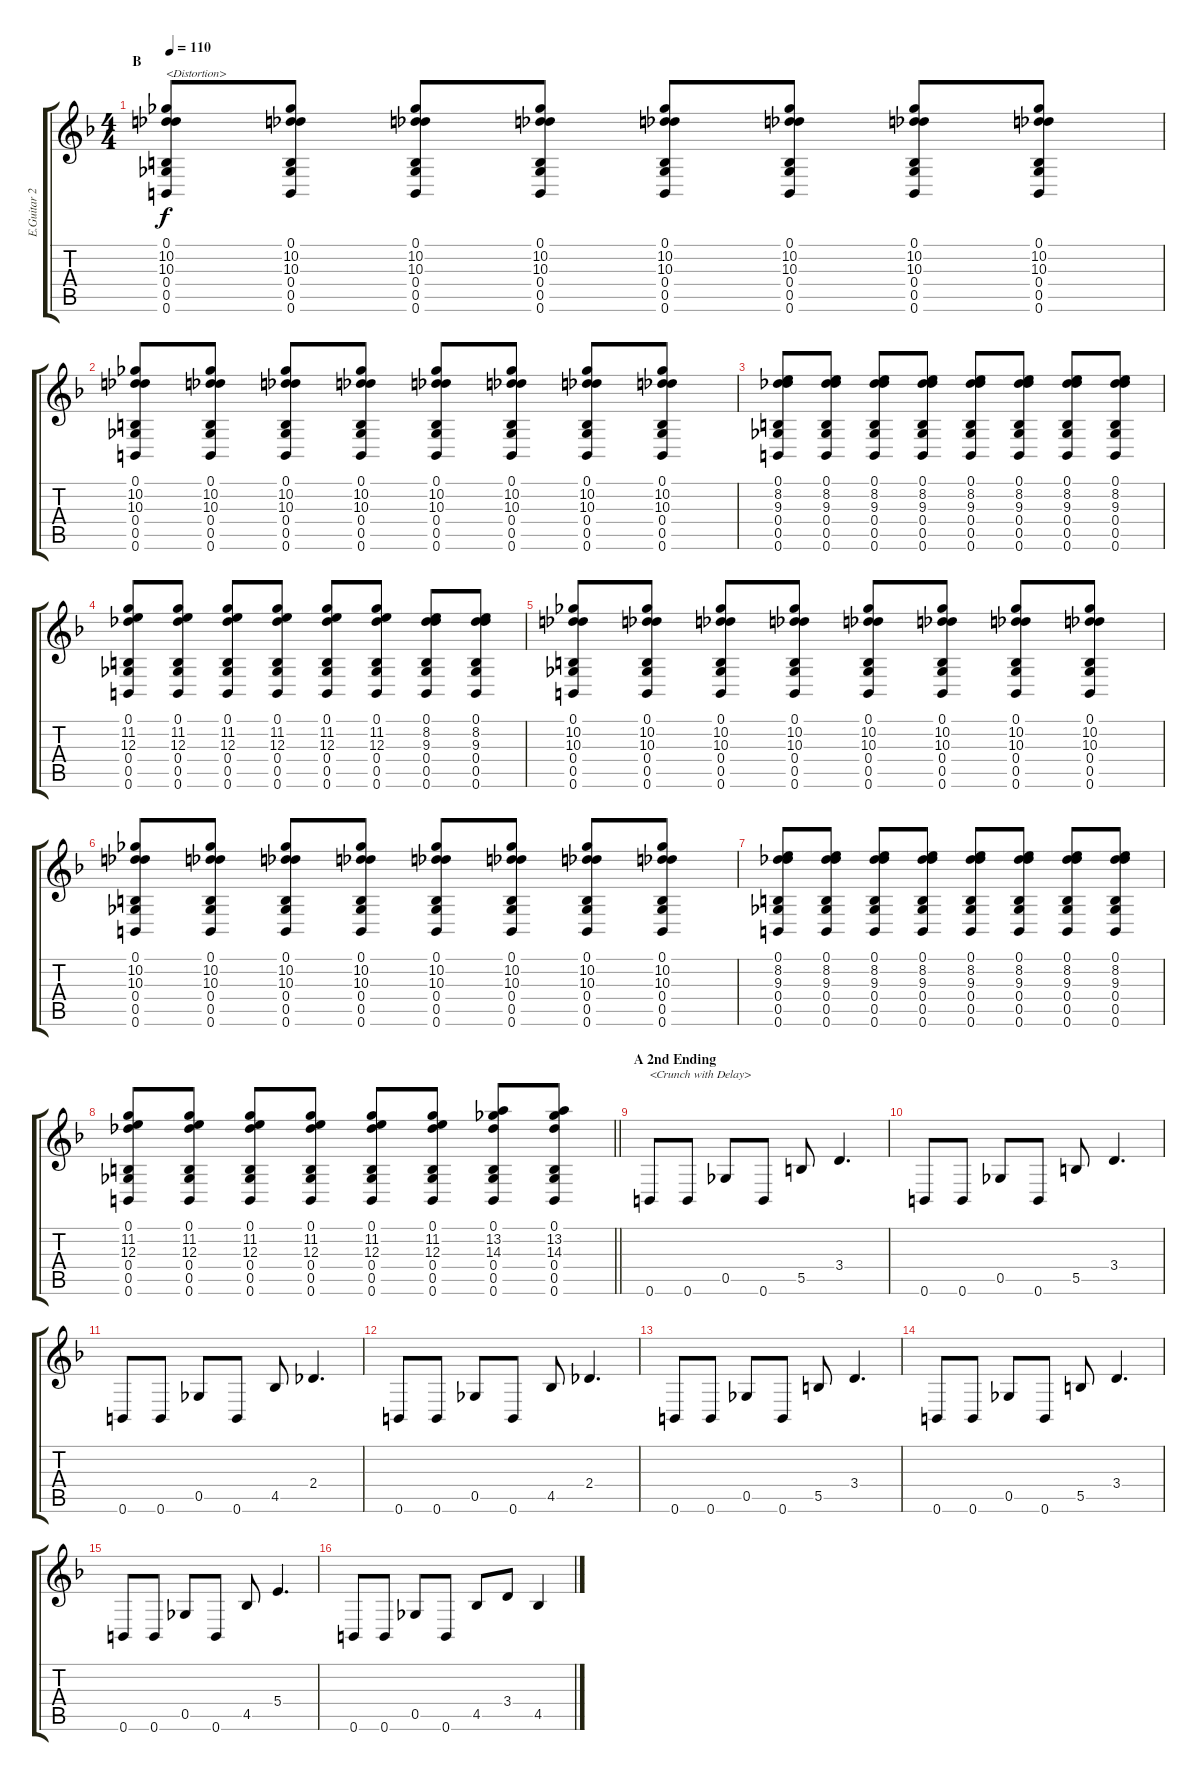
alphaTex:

\track ("E.Guitar 2 Uruha" "E.Guitar 2") {instrument distortionguitar}
\staff {score tabs}
\tuning (Db4 Ab3 E3 B2 Gb2 B1) {hide}
\ts (4 4)
\section ("" "B")
\tempo 110
\clef g2
\ks f
(0.1 10.2 10.3 0.4 0.5 0.6).8{txt "<Distortion>" dy f volume 11 instrument distortionguitar} (0.1 10.2 10.3 0.4 0.5 0.6).8 (0.1 10.2 10.3 0.4 0.5 0.6).8 (0.1 10.2 10.3 0.4 0.5 0.6).8 (0.1 10.2 10.3 0.4 0.5 0.6).8 (0.1 10.2 10.3 0.4 0.5 0.6).8 (0.1 10.2 10.3 0.4 0.5 0.6).8 (0.1 10.2 10.3 0.4 0.5 0.6).8 |
(0.1 10.2 10.3 0.4 0.5 0.6).8 (0.1 10.2 10.3 0.4 0.5 0.6).8 (0.1 10.2 10.3 0.4 0.5 0.6).8 (0.1 10.2 10.3 0.4 0.5 0.6).8 (0.1 10.2 10.3 0.4 0.5 0.6).8 (0.1 10.2 10.3 0.4 0.5 0.6).8 (0.1 10.2 10.3 0.4 0.5 0.6).8 (0.1 10.2 10.3 0.4 0.5 0.6).8 |
(0.1 8.2 9.3 0.4 0.5 0.6).8 (0.1 8.2 9.3 0.4 0.5 0.6).8 (0.1 8.2 9.3 0.4 0.5 0.6).8 (0.1 8.2 9.3 0.4 0.5 0.6).8 (0.1 8.2 9.3 0.4 0.5 0.6).8 (0.1 8.2 9.3 0.4 0.5 0.6).8 (0.1 8.2 9.3 0.4 0.5 0.6).8 (0.1 8.2 9.3 0.4 0.5 0.6).8 |
(0.1 11.2 12.3 0.4 0.5 0.6).8 (0.1 11.2 12.3 0.4 0.5 0.6).8 (0.1 11.2 12.3 0.4 0.5 0.6).8 (0.1 11.2 12.3 0.4 0.5 0.6).8 (0.1 11.2 12.3 0.4 0.5 0.6).8 (0.1 11.2 12.3 0.4 0.5 0.6).8 (0.1 8.2 9.3 0.4 0.5 0.6).8 (0.1 8.2 9.3 0.4 0.5 0.6).8 |
(0.1 10.2 10.3 0.4 0.5 0.6).8 (0.1 10.2 10.3 0.4 0.5 0.6).8 (0.1 10.2 10.3 0.4 0.5 0.6).8 (0.1 10.2 10.3 0.4 0.5 0.6).8 (0.1 10.2 10.3 0.4 0.5 0.6).8 (0.1 10.2 10.3 0.4 0.5 0.6).8 (0.1 10.2 10.3 0.4 0.5 0.6).8 (0.1 10.2 10.3 0.4 0.5 0.6).8 |
(0.1 10.2 10.3 0.4 0.5 0.6).8 (0.1 10.2 10.3 0.4 0.5 0.6).8 (0.1 10.2 10.3 0.4 0.5 0.6).8 (0.1 10.2 10.3 0.4 0.5 0.6).8 (0.1 10.2 10.3 0.4 0.5 0.6).8 (0.1 10.2 10.3 0.4 0.5 0.6).8 (0.1 10.2 10.3 0.4 0.5 0.6).8 (0.1 10.2 10.3 0.4 0.5 0.6).8 |
(0.1 8.2 9.3 0.4 0.5 0.6).8 (0.1 8.2 9.3 0.4 0.5 0.6).8 (0.1 8.2 9.3 0.4 0.5 0.6).8 (0.1 8.2 9.3 0.4 0.5 0.6).8 (0.1 8.2 9.3 0.4 0.5 0.6).8 (0.1 8.2 9.3 0.4 0.5 0.6).8 (0.1 8.2 9.3 0.4 0.5 0.6).8 (0.1 8.2 9.3 0.4 0.5 0.6).8 |
\barLineRight lightlight
(0.1 11.2 12.3 0.4 0.5 0.6).8 (0.1 11.2 12.3 0.4 0.5 0.6).8 (0.1 11.2 12.3 0.4 0.5 0.6).8 (0.1 11.2 12.3 0.4 0.5 0.6).8 (0.1 11.2 12.3 0.4 0.5 0.6).8 (0.1 11.2 12.3 0.4 0.5 0.6).8 (0.1 13.2 14.3 0.4 0.5 0.6).8 (0.1 13.2 14.3 0.4 0.5 0.6).8 |
\section ("" "A 2nd Ending")
0.6.8{txt "<Crunch with Delay>" volume 12 instrument overdrivenguitar} 0.6.8 0.5.8 0.6.8 5.5.8 3.4.4{d} |
0.6.8 0.6.8 0.5.8 0.6.8 5.5.8 3.4.4{d} |
0.6.8 0.6.8 0.5.8 0.6.8 4.5.8 2.4.4{d} |
0.6.8 0.6.8 0.5.8 0.6.8 4.5.8 2.4.4{d} |
0.6.8 0.6.8 0.5.8 0.6.8 5.5.8 3.4.4{d} |
0.6.8 0.6.8 0.5.8 0.6.8 5.5.8 3.4.4{d} |
0.6.8 0.6.8 0.5.8 0.6.8 4.5.8 5.4.4{d} |
0.6.8 0.6.8 0.5.8 0.6.8 4.5.8 3.4.8 4.5.4
